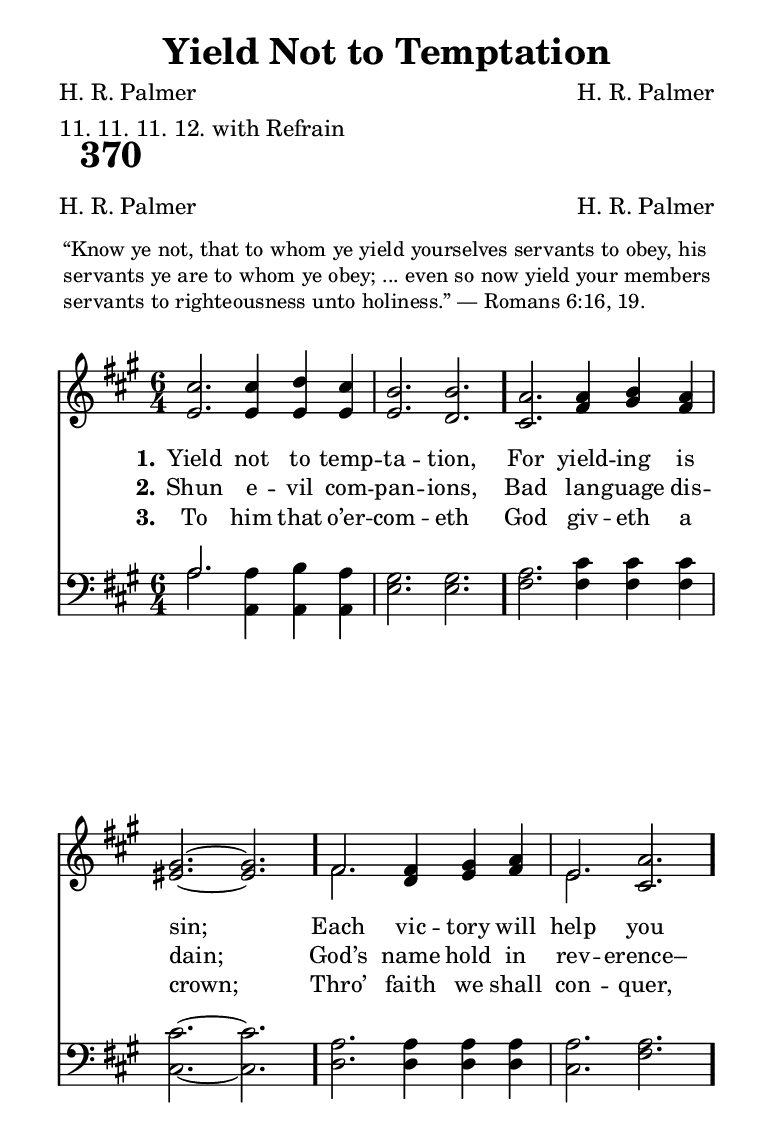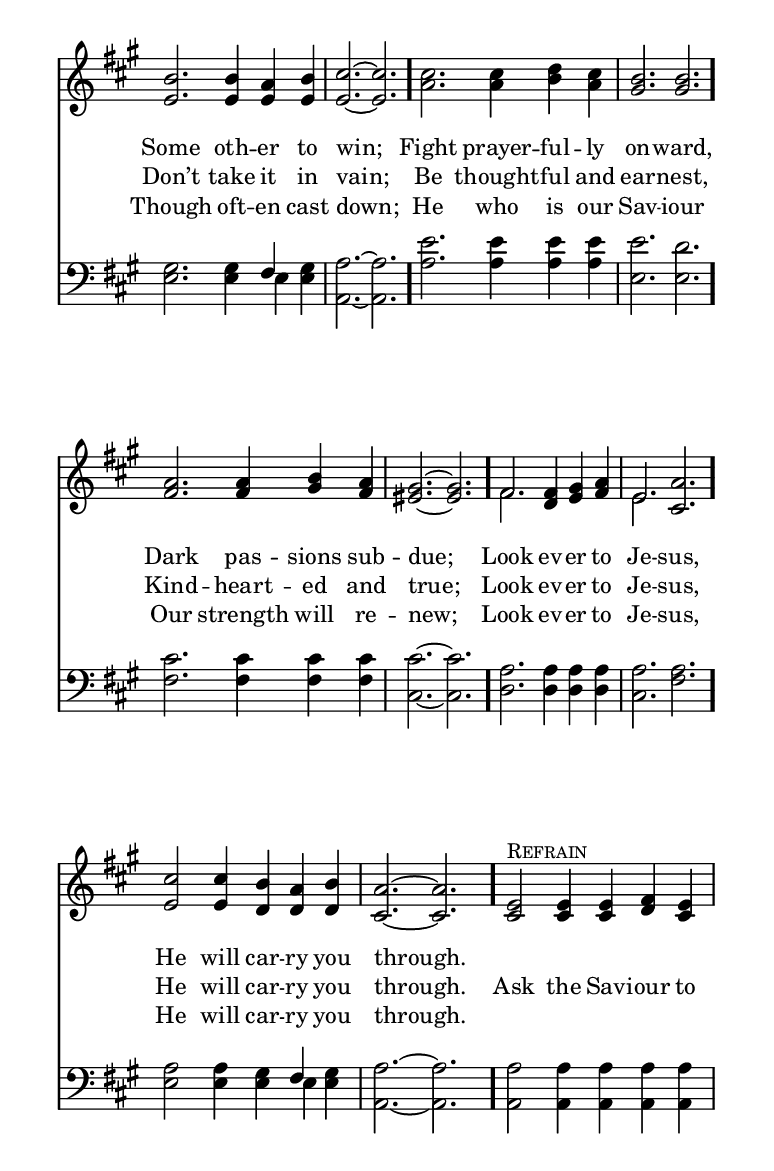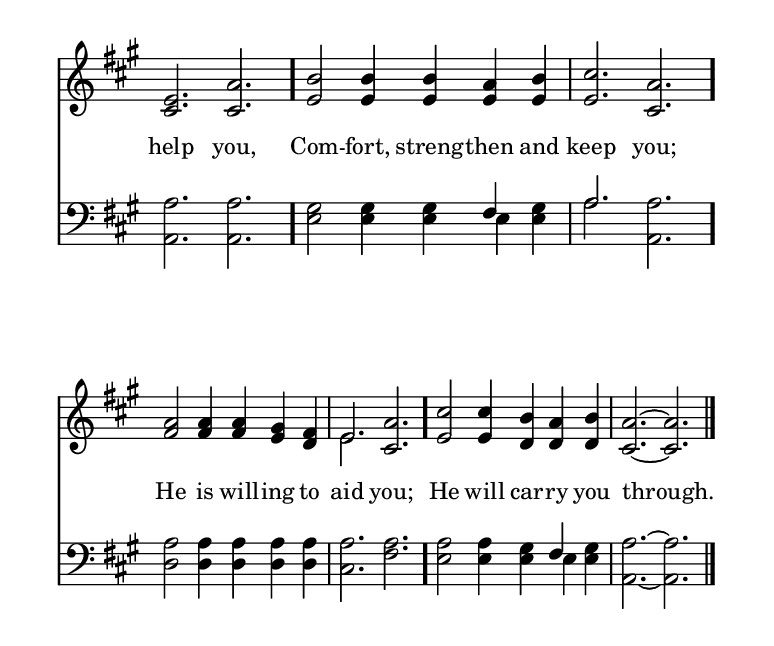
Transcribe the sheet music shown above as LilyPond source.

\include "common/global.ily"
\paper {
  \include "common/paper.ily"
  system-count = #(cond (is-eogsized 5) (#t #f))
  scoreTitleMarkup = \markup {
    \override #'(baseline-skip . 3.5)
    \column {
      \override #'(baseline-skip . 3.5)
      \column {
        \fill-line {
          \huge \larger \larger \bold {
            \concat { "  " \fromproperty #'header:hymnnumber }
            \mytitle
            \null
          }
        }

        \fill-line {
          \lower #1 \fromproperty #'header:poet
          \smaller \bold \mysubtitle
          \lower #1 \fromproperty #'header:composer
        }

        \vspace #0.5

        \override #'(baseline-skip . 2.5)
        \small \fill-line {
          \wordwrap { “Know ye not, that to whom ye yield yourselves servants to obey, his servants ye are to whom ye obey; ... even so now yield your members servants to righteousness unto holiness.” — "Romans 6:16, 19." } } % original has right-justified reference
      }
    }
  }
}

\header{
  %children
  hymnnumber = "370"
  title = "Yield Not to Temptation"
  tunename = ""
  meter = "11. 11. 11. 12. with Refrain"
  poet = "H. R. Palmer"
  composer = "H. R. Palmer"
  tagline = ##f
}

global = {
  \include "common/overrides.ily"
  \override Staff.TimeSignature.style = #'numbered
  \time 6/4
  \override Score.MetronomeMark.transparent = ##t % hide all fermata changes too
  \tempo 2=80
  \key a \major
  \autoBeamOff
}

patternA = { c2. c4 c c | c2. c | c2. c4 c c | c2. ~ c }
patternB = { c2 c4 c c c | c2. c }
patternC = { c2. c4 c c | c2. c | c2 c4 c c c | c2. ~ c }

notesSoprano = {
\global
\relative c'' {

  \changePitch \patternA { cis cis d cis | b b | a a b a | gis gis }
  \changePitch \patternA { fis fis gis a | e a | b b a b | cis cis }
  \changePitch \patternA { cis cis d cis | b b | a a b a | gis gis }
  \changePitch \patternC { fis fis gis a | e a | cis cis b a b | a a }

  \eogbreak
  << s^\markup { \small \caps "Refrain" }
  \changePitch \patternB { e e e fis e | e a } >>
  \changePitch \patternB { b b b a b | cis a }
  \changePitch \patternB { a a a gis fis | e a }
  \changePitch \patternB { cis cis b a b | a ~ a }

  \bar "|."

}
}

notesAlto = {
\global
\relative e' {

  \changePitch \patternA { e e e e | e d | cis fis gis fis | eis eis }
  \changePitch \patternA { fis d e fis | e cis | e e e e | e e }
  \changePitch \patternA { a a b a | gis gis | fis fis gis fis | eis eis }
  \changePitch \patternC { fis d e fis | e cis | e e d d d | cis cis }

  \changePitch \patternB { cis cis cis d cis | cis cis }
  \changePitch \patternB { e e e e e | e cis }
  \changePitch \patternB { fis fis fis e d | e cis }
  \changePitch \patternB { e e d d d | cis ~ cis }

}
}

notesTenor = {
\global
\relative a {

  \changePitch \patternA { a a b a | gis gis | a cis cis cis | cis cis }
  \changePitch \patternA { a a a a | a a | gis gis fis gis | a a }
  \changePitch \patternA { e' e e e | e d | cis cis cis cis | cis cis }
  \changePitch \patternC { a a a a | a a | a a gis fis gis | a a }

  \changePitch \patternB { a a a a a | a a }
  \changePitch \patternB { gis gis gis fis gis | a a }
  \changePitch \patternB { a a a a a | a a }
  \changePitch \patternB { a a gis fis gis | a ~ a }

}
}

notesBass = {
\global
\relative f {

  \changePitch \patternA { a a, a a | e' e | fis fis fis fis | cis cis }
  \changePitch \patternA { d d d d | cis fis | e e e e | a, a }
  \changePitch \patternA { a' a a a | e e | fis fis fis fis | cis cis }
  \changePitch \patternC { d d d d | cis fis | e e e e e | a, a }

  \changePitch \patternB { a a a a a | a a }
  \changePitch \patternB { e' e e e e | a a, }
  \changePitch \patternB { d d d d d | cis fis }
  \changePitch \patternB { e e e e e | a, ~ a }

}
}

Refrain = \lyricmode {

Ask the Sav -- iour to help you, \bar "."
Com -- fort, streng -- then and keep you; \bar "."
He is will -- ing to aid you; \bar "."
He will car -- ry you through. \bar "."

}

wordsA = \lyricmode {
\set stanza = "1."

Yield not to temp -- ta -- tion, \bar "."
For yield -- ing is sin; \bar "."
Each vic -- tory will help you \bar "."
Some oth -- er to win; \bar "."
Fight prayer -- ful -- ly on -- ward, \bar "."
Dark pas -- sions sub -- due; \bar "."
Look ev -- er to Je -- sus, \bar "."
He will car -- ry you through. \bar "."

}

wordsB = \lyricmode {
\set stanza = "2."

Shun e -- vil com -- pan -- ions,
Bad lan -- guage dis -- dain;
God’s name hold in rev -- erence–
Don’t take it in vain;
Be thought -- ful and ear -- nest,
Kind -- heart -- ed and true;
Look ev -- er to Je -- sus,
He will car -- ry you through.

\Refrain

}

wordsC = \lyricmode {
\set stanza = "3."

To him that o’er -- com -- eth
God giv -- eth a crown;
Thro’ faith we shall con -- quer,
Though oft -- en cast down;
He who is our Sav -- iour
Our strength will re -- new;
Look ev -- er to Je -- sus,
He will car -- ry you through.

}

\score {
  \context ChoirStaff <<
    \context Staff = upper <<
      \set Staff.autoBeaming = ##f
      \set ChoirStaff.systemStartDelimiter = #'SystemStartBar
      \set ChoirStaff.printPartCombineTexts = ##f
      \partcombine #'(2 . 9) \notesSoprano \notesAlto
      \context NullVoice = sopranos { \voiceOne << \notesSoprano >> }
      \context Lyrics = one   \lyricsto sopranos \wordsA
      \context Lyrics = two   \lyricsto sopranos \wordsB
      \context Lyrics = three \lyricsto sopranos \wordsC
    >>
    \context Staff = men <<
      \set Staff.autoBeaming = ##f
      \clef bass
      \set ChoirStaff.printPartCombineTexts = ##f
      \partcombine #'(2 . 9) \notesTenor \notesBass
    >>
  >>
  \layout {
    \include "common/layout.ily"
  }
  \midi{
    \include "common/midi.ily"
  }
}

\version "2.19.49"  % necessary for upgrading to future LilyPond versions.

% vi:set et ts=2 sw=2 ai nocindent syntax=lilypond:
